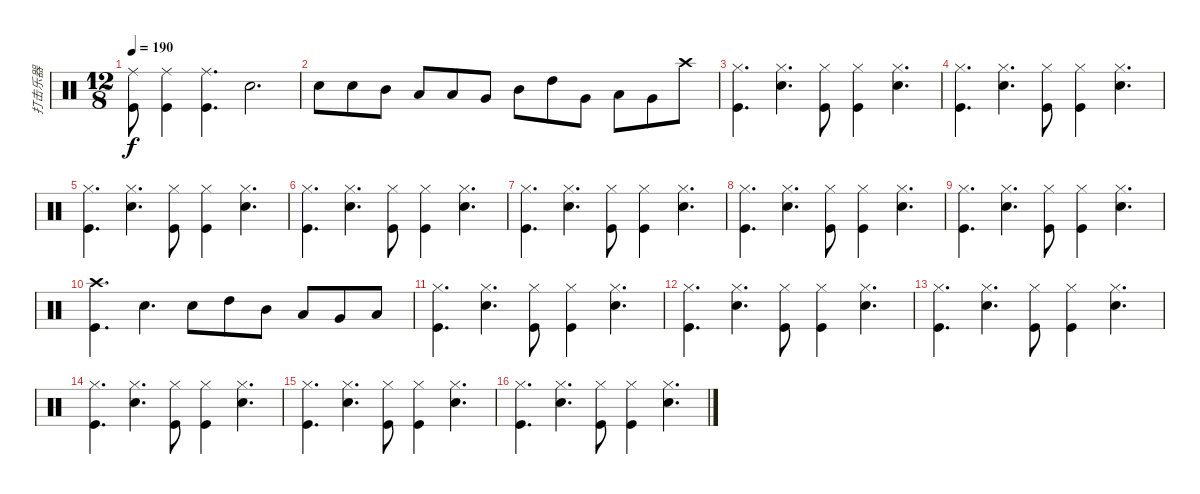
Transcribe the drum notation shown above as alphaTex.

\track ("打击乐器" "打击乐器") {instrument percussion}
\staff {score}
\articulation defaults
\ts (12 8)
\tempo 190
\clef neutral
\ks c
("Ride (middle)" "Kick (hit)").8{dy f} ("Ride (middle)" "Kick (hit)").4 ("Ride (middle)" "Kick (hit)").4{d} "Snare (hit) 2".2{d} |
"Snare (hit) 2".8 "Snare (hit) 2".8 "Mid Tom (hit)".8 "Low Tom (hit)".8 "Low Tom (hit)".8 "Very Low Tom (hit)".8 "Mid Tom (hit)".8 "High Tom (hit)".8 "Very Low Tom (hit)".8 "Low Floor Tom (hit)".8 "Very Low Tom (hit)".8 "Crash high (hit)".8 |
("Hi-Hat (closed)" "Kick (hit)").4{d} ("Hi-Hat (closed)" "Snare (hit) 2").4{d} ("Hi-Hat (closed)" "Kick (hit)").8 ("Hi-Hat (closed)" "Kick (hit)").4 ("Hi-Hat (closed)" "Snare (hit) 2").4{d} |
("Hi-Hat (closed)" "Kick (hit)").4{d} ("Hi-Hat (closed)" "Snare (hit) 2").4{d} ("Hi-Hat (closed)" "Kick (hit)").8 ("Hi-Hat (closed)" "Kick (hit)").4 ("Hi-Hat (closed)" "Snare (hit) 2").4{d} |
("Hi-Hat (closed)" "Kick (hit)").4{d} ("Hi-Hat (closed)" "Snare (hit) 2").4{d} ("Hi-Hat (closed)" "Kick (hit)").8 ("Hi-Hat (closed)" "Kick (hit)").4 ("Hi-Hat (closed)" "Snare (hit) 2").4{d} |
("Hi-Hat (closed)" "Kick (hit)").4{d} ("Hi-Hat (closed)" "Snare (hit) 2").4{d} ("Hi-Hat (closed)" "Kick (hit)").8 ("Hi-Hat (closed)" "Kick (hit)").4 ("Hi-Hat (closed)" "Snare (hit) 2").4{d} |
("Hi-Hat (closed)" "Kick (hit)").4{d} ("Hi-Hat (closed)" "Snare (hit) 2").4{d} ("Hi-Hat (closed)" "Kick (hit)").8 ("Hi-Hat (closed)" "Kick (hit)").4 ("Hi-Hat (closed)" "Snare (hit) 2").4{d} |
("Hi-Hat (closed)" "Kick (hit)").4{d} ("Hi-Hat (closed)" "Snare (hit) 2").4{d} ("Hi-Hat (closed)" "Kick (hit)").8 ("Hi-Hat (closed)" "Kick (hit)").4 ("Hi-Hat (closed)" "Snare (hit) 2").4{d} |
("Hi-Hat (closed)" "Kick (hit)").4{d} ("Hi-Hat (closed)" "Snare (hit) 2").4{d} ("Hi-Hat (closed)" "Kick (hit)").8 ("Hi-Hat (closed)" "Kick (hit)").4 ("Hi-Hat (closed)" "Snare (hit) 2").4{d} |
("Crash high (hit)" "Kick (hit)").4{d} "Snare (hit) 2".4{d} "Snare (hit) 2".8 "High Tom (hit)".8 "Mid Tom (hit)".8 "Low Tom (hit)".8 "Very Low Tom (hit)".8 "Low Floor Tom (hit)".8 |
("Hi-Hat (closed)" "Kick (hit)").4{d} ("Hi-Hat (closed)" "Snare (hit) 2").4{d} ("Hi-Hat (closed)" "Kick (hit)").8 ("Hi-Hat (closed)" "Kick (hit)").4 ("Hi-Hat (closed)" "Snare (hit) 2").4{d} |
("Hi-Hat (closed)" "Kick (hit)").4{d} ("Hi-Hat (closed)" "Snare (hit) 2").4{d} ("Hi-Hat (closed)" "Kick (hit)").8 ("Hi-Hat (closed)" "Kick (hit)").4 ("Hi-Hat (closed)" "Snare (hit) 2").4{d} |
("Hi-Hat (closed)" "Kick (hit)").4{d} ("Hi-Hat (closed)" "Snare (hit) 2").4{d} ("Hi-Hat (closed)" "Kick (hit)").8 ("Hi-Hat (closed)" "Kick (hit)").4 ("Hi-Hat (closed)" "Snare (hit) 2").4{d} |
("Hi-Hat (closed)" "Kick (hit)").4{d} ("Hi-Hat (closed)" "Snare (hit) 2").4{d} ("Hi-Hat (closed)" "Kick (hit)").8 ("Hi-Hat (closed)" "Kick (hit)").4 ("Hi-Hat (closed)" "Snare (hit) 2").4{d} |
("Hi-Hat (closed)" "Kick (hit)").4{d} ("Hi-Hat (closed)" "Snare (hit) 2").4{d} ("Hi-Hat (closed)" "Kick (hit)").8 ("Hi-Hat (closed)" "Kick (hit)").4 ("Hi-Hat (closed)" "Snare (hit) 2").4{d} |
("Hi-Hat (closed)" "Kick (hit)").4{d} ("Hi-Hat (closed)" "Snare (hit) 2").4{d} ("Hi-Hat (closed)" "Kick (hit)").8 ("Hi-Hat (closed)" "Kick (hit)").4 ("Hi-Hat (closed)" "Snare (hit) 2").4{d}
